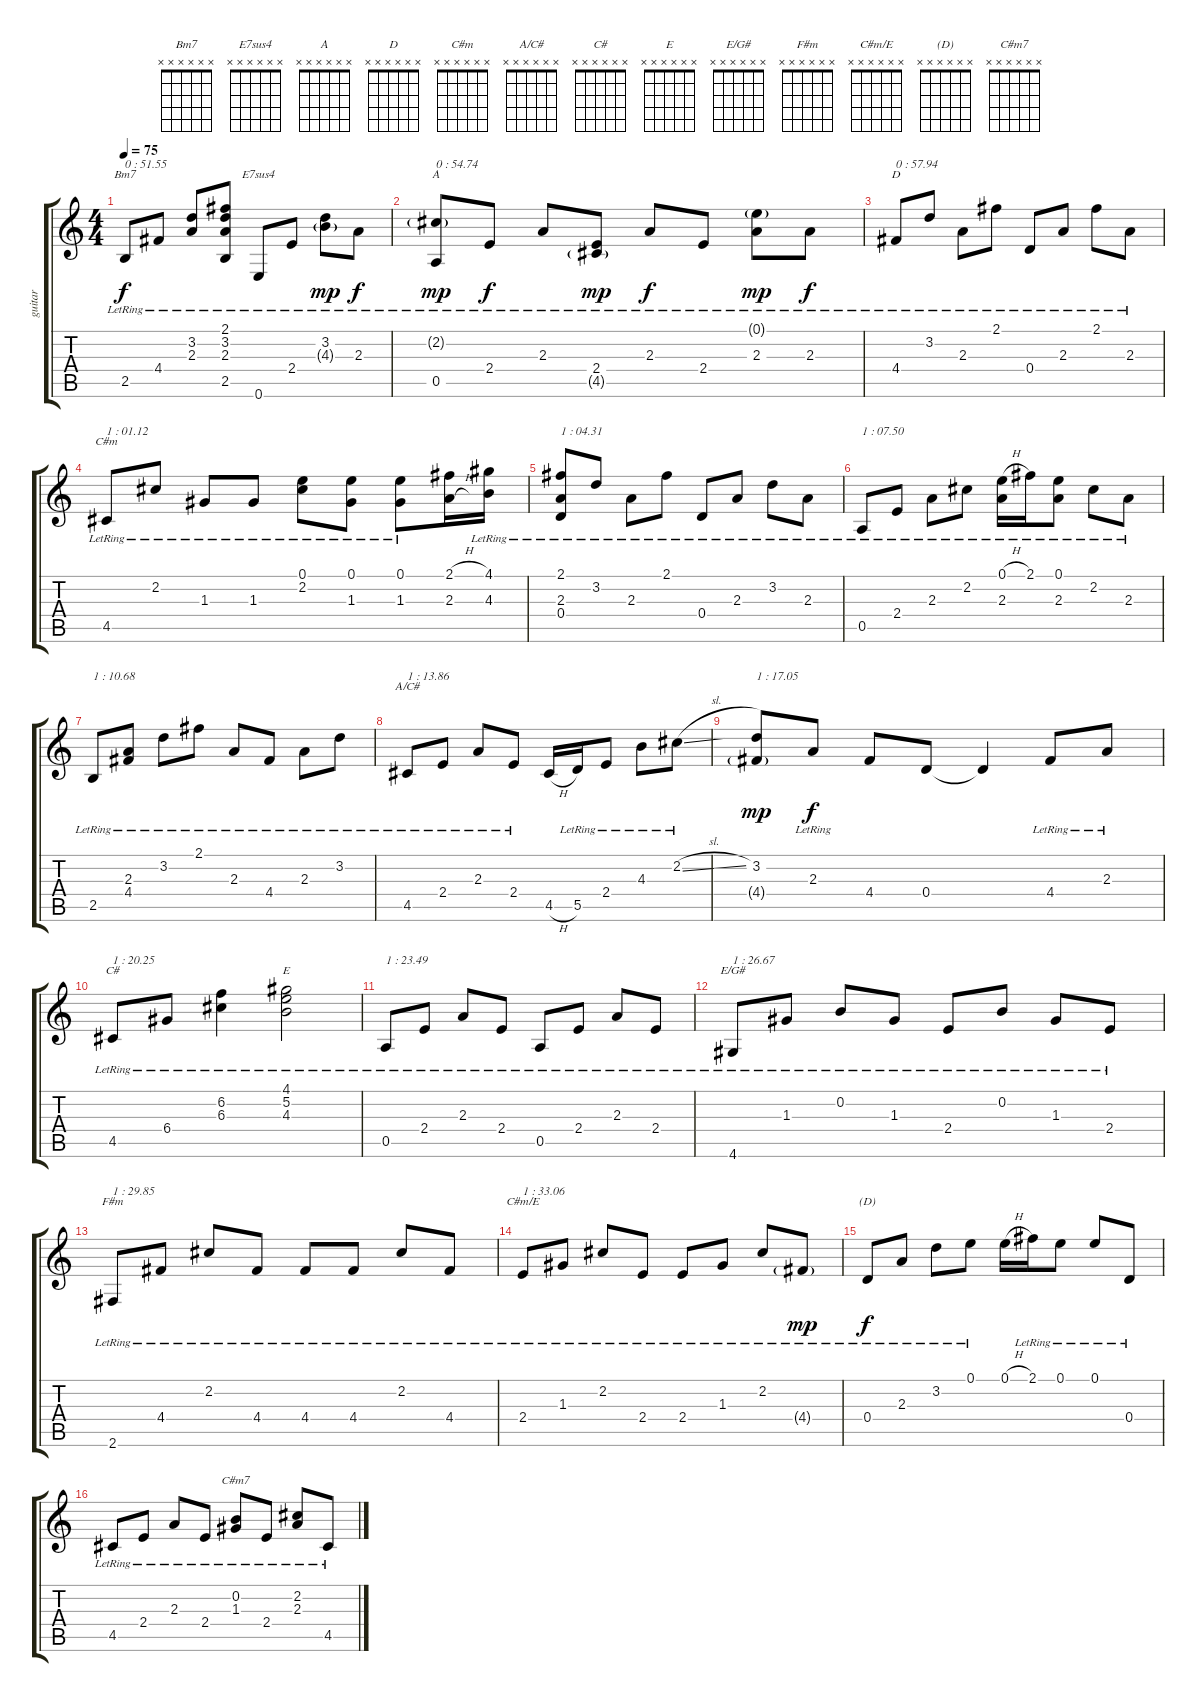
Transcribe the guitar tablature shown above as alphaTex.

\track ("guitar" "guitar") {instrument electricguitarjazz}
\staff {score tabs}
\tuning (E4 B3 G3 D3 A2 E2) {hide}
\chord ("Bm7" x x x x x x)
\chord ("E7sus4" x x x x x x)
\chord ("A" x x x x x x)
\chord ("D" x x x x x x)
\chord ("C#m" x x x x x x)
\chord ("A/C#" x x x x x x)
\chord ("C#" x x x x x x)
\chord ("E" x x x x x x)
\chord ("E/G#" x x x x x x)
\chord ("F#m" x x x x x x)
\chord ("C#m/E" x x x x x x)
\chord ("(D)" x x x x x x)
\chord ("C#m7" x x x x x x)
\ts (4 4)
\tempo 75
\clef g2
\ks c
2.5{lr}.8{ch "Bm7" txt "0 : 51.55" dy f} 4.4{lr}.8 (3.2{lr} 2.3{lr}).8 (2.1{lr} 3.2{lr} 2.3{lr} 2.5{lr}).8 0.6{lr}.8{ch "E7sus4"} 2.4{lr}.8 (3.2{lr} 4.3{g lr}).8{dy mp} 2.3{lr}.8{dy f} |
(2.2{g lr} 0.5{lr}).8{ch "A" txt "0 : 54.74" dy mp} 2.4{lr}.8{dy f} 2.3{lr}.8 (2.4{lr} 4.5{g lr}).8{dy mp} 2.3{lr}.8{dy f} 2.4{lr}.8 (0.1{g lr} 2.3{lr}).8{dy mp} 2.3{lr}.8{dy f} |
4.4{lr}.8{ch "D" txt "0 : 57.94"} 3.2{lr}.8 2.3{lr}.8 2.1{lr}.8 0.4{lr}.8 2.3{lr}.8 2.1{lr}.8 2.3{lr}.8 |
4.5{lr}.8{ch "C#m" txt "1 : 01.12"} 2.2{lr}.8 1.3{lr}.8 1.3{lr}.8 (0.1{lr} 2.2{lr}).8 (0.1{lr} 1.3{lr}).8 (0.1{lr} 1.3{lr}).8 (2.1{h} 2.3{h}).16 (4.1{lr} 4.3{lr}).16 |
(2.1{lr} 2.3{lr} 0.4{lr}).8{txt "1 : 04.31"} 3.2{lr}.8 2.3{lr}.8 2.1{lr}.8 0.4{lr}.8 2.3{lr}.8 3.2{lr}.8 2.3{lr}.8 |
0.5{lr}.8{txt "1 : 07.50"} 2.4{lr}.8 2.3{lr}.8 2.2{lr}.8 (0.1{h} 2.3{lr}).16 2.1{lr}.16 (0.1{lr} 2.3{lr}).8 2.2{lr}.8 2.3{lr}.8 |
2.5{lr}.8{txt "1 : 10.68"} (2.3{lr} 4.4{lr}).8 3.2{lr}.8 2.1{lr}.8 2.3{lr}.8 4.4{lr}.8 2.3{lr}.8 3.2{lr}.8 |
4.5{lr}.8{ch "A/C#" txt "1 : 13.86"} 2.4{lr}.8 2.3{lr}.8 2.4{lr}.8 4.5{h}.16 5.5{lr}.16 2.4{lr}.8 4.3{lr}.8 2.2{sl lr}.8 |
(3.2 4.4{g}).8{txt "1 : 17.05" dy mp} 2.3{lr}.8{dy f} 4.4.8 0.4.8 0.4{t}.4 4.4{lr}.8 2.3{lr}.8 |
4.5{lr}.8{ch "C#" txt "1 : 20.25"} 6.4{lr}.8 (6.2{lr} 6.3{lr}).4 (4.1{lr} 5.2 4.3{lr}).2{ch "E"} |
0.5{lr}.8{txt "1 : 23.49"} 2.4{lr}.8 2.3{lr}.8 2.4{lr}.8 0.5{lr}.8 2.4{lr}.8 2.3{lr}.8 2.4{lr}.8 |
4.6{lr}.8{ch "E/G#" txt "1 : 26.67"} 1.3{lr}.8 0.2{lr}.8 1.3{lr}.8 2.4{lr}.8 0.2{lr}.8 1.3{lr}.8 2.4{lr}.8 |
2.6{lr}.8{ch "F#m" txt "1 : 29.85"} 4.4{lr}.8 2.2{lr}.8 4.4{lr}.8 4.4{lr}.8 4.4{lr}.8 2.2{lr}.8 4.4{lr}.8 |
2.4{lr}.8{ch "C#m/E" txt "1 : 33.06"} 1.3{lr}.8 2.2{lr}.8 2.4{lr}.8 2.4{lr}.8 1.3{lr}.8 2.2{lr}.8 4.4{g lr}.8{dy mp} |
0.4{lr}.8{ch "(D)" dy f} 2.3{lr}.8 3.2{lr}.8 0.1{lr}.8 0.1{h}.16 2.1{lr}.16 0.1{lr}.8 0.1{lr}.8 0.4{lr}.8 |
4.5{lr}.8 2.4{lr}.8 2.3{lr}.8 2.4{lr}.8 (0.2{lr} 1.3{lr}).8{ch "C#m7"} 2.4{lr}.8 (2.2{lr} 2.3{lr}).8 4.5{lr}.8
